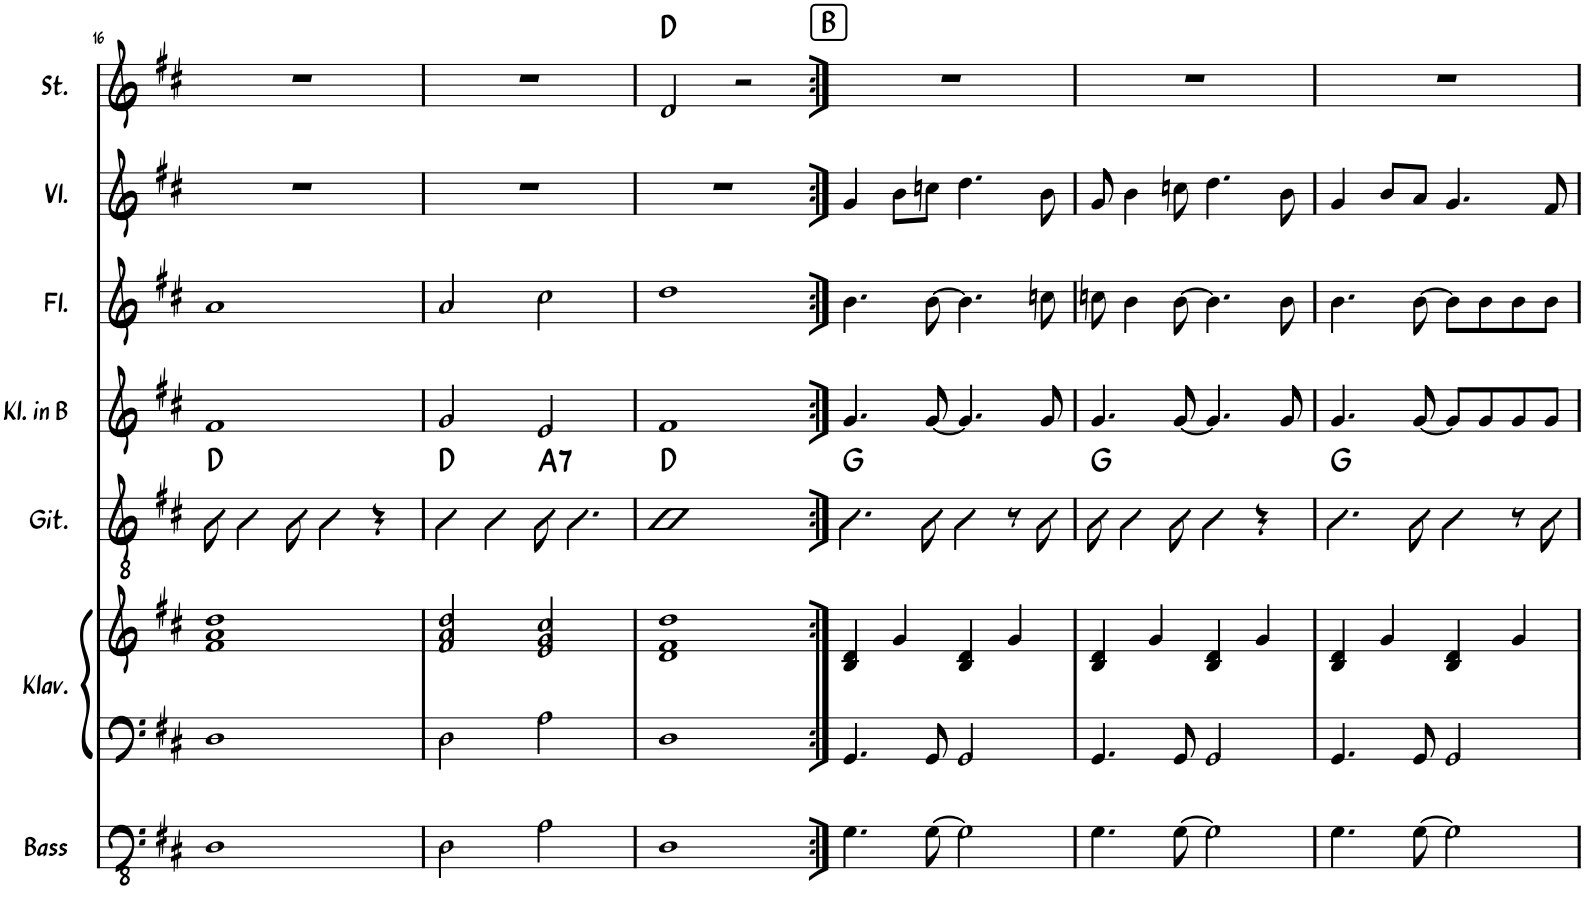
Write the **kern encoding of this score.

**kern	**kern	**kern	**kern	**harte	**kern	**kern	**kern	**kern	**harte
*part7	*part6	*part6	*part5	*part5	*part4	*part3	*part2	*part1	*part1
*staff8	*staff7	*staff6	*staff5	*	*staff4	*staff3	*staff2	*staff1	*
*I"Bass	*I"Klavier	*	*I"Akustische Gitarre	*	*I"Klarinette in B	*I"Flöte	*I"Violine	*I"Stimme	*
*I'Bass	*I'Klav.	*	*I'Git.	*	*I'Kl. in B	*I'Fl.	*I'Vl.	*I'St.	*
!!LO:PB:g=z
*clefFv4	*clefF4	*clefG2	*clefGv2	*	*clefG2	*clefG2	*clefG2	*clefG2	*
*	*	*	*	*	*Trd1c2	*	*	*	*
*k[f#c#]	*k[f#c#]	*k[f#c#]	*k[f#c#]	*	*k[f#c#]	*k[f#c#]	*k[f#c#]	*k[f#c#]	*
*M4/4	*M4/4	*M4/4	*M4/4	*	*M4/4	*M4/4	*M4/4	*M4/4	*
=16	=16	=16	=16	=16	=16	=16	=16	=16	=16
1DD	1D	1f# 1a 1dd	8B\	D:maj	1f#	1a	1r	1r	.
.	.	.	4B\	.	.	.	.	.	.
.	.	.	8B\	.	.	.	.	.	.
.	.	.	4B\	.	.	.	.	.	.
.	.	.	4r	.	.	.	.	.	.
=17	=17	=17	=17	=17	=17	=17	=17	=17	=17
2DD\	2D\	2f#/ 2a/ 2dd/	4B\	D:maj	2g/	2a/	1r	1r	.
.	.	.	4B\	.	.	.	.	.	.
!	!	!	!	!LO:H:kt=7	!	!	!	!	!
2AA\	2A\	2e/ 2g/ 2cc#/	8B\	A:7	2e/	2cc#\	.	.	.
.	.	.	4.B\	.	.	.	.	.	.
=18	=18	=18	=18	=18	=18	=18	=18	=18	=18
1DD	1D	1d 1f# 1dd	1B	D:maj	1f#	1dd	1r	2d/	D:maj
.	.	.	.	.	.	.	.	2r	.
!!LO:REH:place=s1:a:B:rj:fs=14:t=B
=19:|!	=19:|!	=19:|!	=19:|!	=19:|!	=19:|!	=19:|!	=19:|!	=19:|!	=19:|!
4.GG\	4.GG/	4B/ 4d/	4.B\	G:maj	4.g/	4.b\	4g/	1r	.
.	.	4g/	.	.	.	.	8b\L	.	.
[8GG\	8GG/	.	8B\	.	[8g/	[8b\	8ccn\J	.	.
2GG\]	2GG/	4B/ 4d/	4B\	.	4.g/]	4.b\]	4.dd\	.	.
.	.	4g/	8r	.	.	.	.	.	.
.	.	.	8B\	.	8g/	8ccn\	8b\	.	.
=20	=20	=20	=20	=20	=20	=20	=20	=20	=20
4.GG\	4.GG/	4B/ 4d/	8B\	G:maj	4.g/	8ccn\	8g/	1r	.
.	.	.	4B\	.	.	4b\	4b\	.	.
.	.	4g/	.	.	.	.	.	.	.
[8GG\	8GG/	.	8B\	.	[8g/	[8b\	8ccn\	.	.
2GG\]	2GG/	4B/ 4d/	4B\	.	4.g/]	4.b\]	4.dd\	.	.
.	.	4g/	4r	.	.	.	.	.	.
.	.	.	.	.	8g/	8b\	8b\	.	.
=21	=21	=21	=21	=21	=21	=21	=21	=21	=21
4.GG\	4.GG/	4B/ 4d/	4.B\	G:maj	4.g/	4.b\	4g/	1r	.
.	.	4g/	.	.	.	.	8b/L	.	.
[8GG\	8GG/	.	8B\	.	[8g/	[8b\	8a/J	.	.
2GG\]	2GG/	4B/ 4d/	4B\	.	8g/L]	8b\L]	4.g/	.	.
.	.	.	.	.	8g/	8b\	.	.	.
.	.	4g/	8r	.	8g/	8b\	.	.	.
.	.	.	8B\	.	8g/J	8b\J	8f#/	.	.
=	=	=	=	=	=	=	=	=	=
*-	*-	*-	*-	*-	*-	*-	*-	*-	*-
